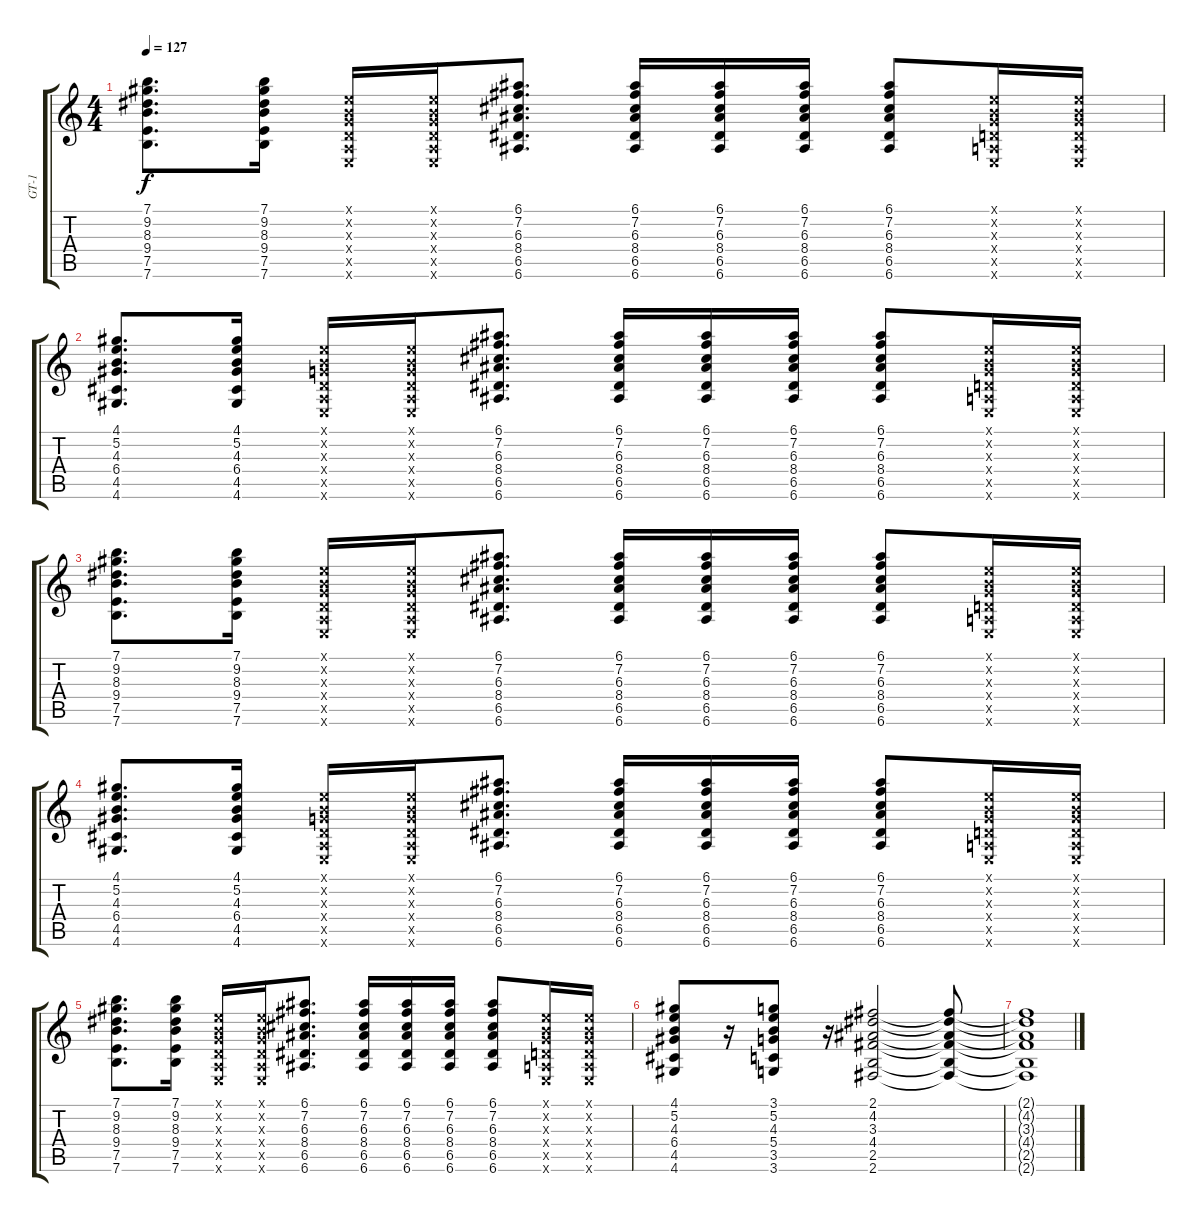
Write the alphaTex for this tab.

\track ("GT-1" "GT-1") {instrument acousticguitarsteel}
\staff {score tabs}
\tuning (E4 B3 G3 D3 A2 E2) {hide}
\ts (4 4)
\tempo 127
\clef g2
\ks c
(7.1 9.2 8.3 9.4 7.5 7.6).8{d dy f} (7.1 9.2 8.3 9.4 7.5 7.6).16 (0.1{x} 0.2{x} 0.3{x} 0.4{x} 0.5{x} 0.6{x}).16 (0.1{x} 0.2{x} 0.3{x} 0.4{x} 0.5{x} 0.6{x}).16 (6.1 7.2 6.3 8.4 6.5 6.6).8{d} (6.1 7.2 6.3 8.4 6.5 6.6).16 (6.1 7.2 6.3 8.4 6.5 6.6).16 (6.1 7.2 6.3 8.4 6.5 6.6).16 (6.1 7.2 6.3 8.4 6.5 6.6).8 (0.1{x} 0.2{x} 0.3{x} 0.4{x} 0.5{x} 0.6{x}).16 (0.1{x} 0.2{x} 0.3{x} 0.4{x} 0.5{x} 0.6{x}).16 |
(4.1 5.2 4.3 6.4 4.5 4.6).8{d} (4.1 5.2 4.3 6.4 4.5 4.6).16 (0.1{x} 0.2{x} 0.3{x} 0.4{x} 0.5{x} 0.6{x}).16 (0.1{x} 0.2{x} 0.3{x} 0.4{x} 0.5{x} 0.6{x}).16 (6.1 7.2 6.3 8.4 6.5 6.6).8{d} (6.1 7.2 6.3 8.4 6.5 6.6).16 (6.1 7.2 6.3 8.4 6.5 6.6).16 (6.1 7.2 6.3 8.4 6.5 6.6).16 (6.1 7.2 6.3 8.4 6.5 6.6).8 (0.1{x} 0.2{x} 0.3{x} 0.4{x} 0.5{x} 0.6{x}).16 (0.1{x} 0.2{x} 0.3{x} 0.4{x} 0.5{x} 0.6{x}).16 |
(7.1 9.2 8.3 9.4 7.5 7.6).8{d} (7.1 9.2 8.3 9.4 7.5 7.6).16 (0.1{x} 0.2{x} 0.3{x} 0.4{x} 0.5{x} 0.6{x}).16 (0.1{x} 0.2{x} 0.3{x} 0.4{x} 0.5{x} 0.6{x}).16 (6.1 7.2 6.3 8.4 6.5 6.6).8{d} (6.1 7.2 6.3 8.4 6.5 6.6).16 (6.1 7.2 6.3 8.4 6.5 6.6).16 (6.1 7.2 6.3 8.4 6.5 6.6).16 (6.1 7.2 6.3 8.4 6.5 6.6).8 (0.1{x} 0.2{x} 0.3{x} 0.4{x} 0.5{x} 0.6{x}).16 (0.1{x} 0.2{x} 0.3{x} 0.4{x} 0.5{x} 0.6{x}).16 |
(4.1 5.2 4.3 6.4 4.5 4.6).8{d} (4.1 5.2 4.3 6.4 4.5 4.6).16 (0.1{x} 0.2{x} 0.3{x} 0.4{x} 0.5{x} 0.6{x}).16 (0.1{x} 0.2{x} 0.3{x} 0.4{x} 0.5{x} 0.6{x}).16 (6.1 7.2 6.3 8.4 6.5 6.6).8{d} (6.1 7.2 6.3 8.4 6.5 6.6).16 (6.1 7.2 6.3 8.4 6.5 6.6).16 (6.1 7.2 6.3 8.4 6.5 6.6).16 (6.1 7.2 6.3 8.4 6.5 6.6).8 (0.1{x} 0.2{x} 0.3{x} 0.4{x} 0.5{x} 0.6{x}).16 (0.1{x} 0.2{x} 0.3{x} 0.4{x} 0.5{x} 0.6{x}).16 |
(7.1 9.2 8.3 9.4 7.5 7.6).8{d} (7.1 9.2 8.3 9.4 7.5 7.6).16 (0.1{x} 0.2{x} 0.3{x} 0.4{x} 0.5{x} 0.6{x}).16 (0.1{x} 0.2{x} 0.3{x} 0.4{x} 0.5{x} 0.6{x}).16 (6.1 7.2 6.3 8.4 6.5 6.6).8{d} (6.1 7.2 6.3 8.4 6.5 6.6).16 (6.1 7.2 6.3 8.4 6.5 6.6).16 (6.1 7.2 6.3 8.4 6.5 6.6).16 (6.1 7.2 6.3 8.4 6.5 6.6).8 (0.1{x} 0.2{x} 0.3{x} 0.4{x} 0.5{x} 0.6{x}).16 (0.1{x} 0.2{x} 0.3{x} 0.4{x} 0.5{x} 0.6{x}).16 |
(4.1 5.2 4.3 6.4 4.5 4.6).8 r.16 (3.1 5.2 4.3 5.4 3.5 3.6).8 r.16 (2.1 4.2 3.3 4.4 2.5 2.6).2 (2.1{t} 4.2{t} 3.3{t} 4.4{t} 2.5{t} 2.6{t}).8 |
(2.1{t} 4.2{t} 3.3{t} 4.4{t} 2.5{t} 2.6{t}).1
